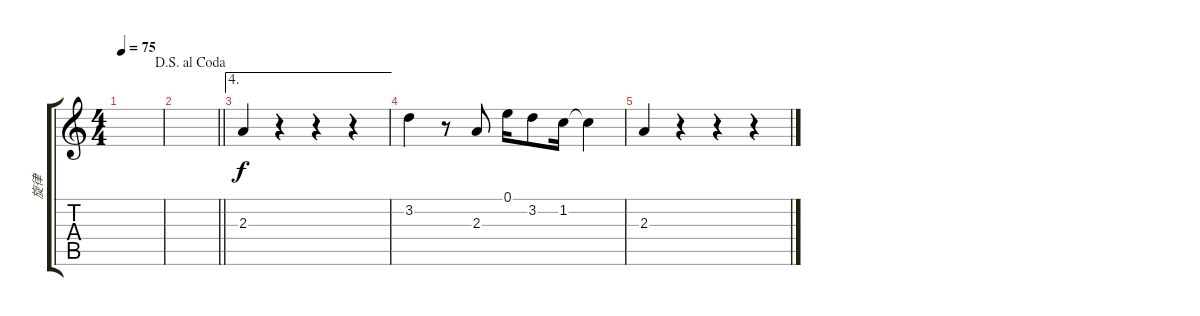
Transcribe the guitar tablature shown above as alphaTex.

\track ("旋律" "旋律") {instrument acousticguitarnylon}
\staff {score tabs}
\tuning (E4 B3 G3 D3 A2 E2) {hide}
\ts (4 4)
\tempo 75
\clef g2
\ks c
|
\jump dalsegnoalcoda
\barLineRight lightlight
|
\ae 4
2.3.4 r.4 r.4 r.4 |
3.2.4 r.8 2.3.8 0.1.16 3.2.8 1.2.16 1.2{t}.4 |
2.3.4 r.4 r.4 r.4
